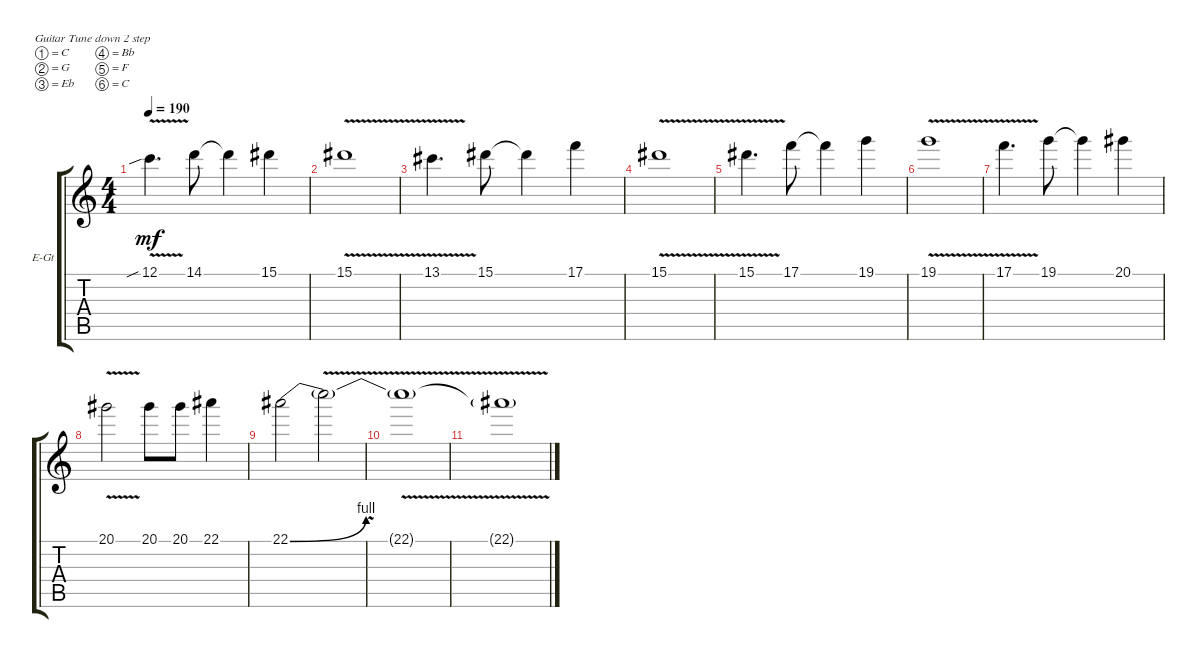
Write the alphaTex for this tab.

\bracketExtendMode groupsimilarinstruments
\firstSystemTrackNameOrientation horizontal
\otherSystemsTrackNameOrientation horizontal
\track ("Electric Guitar" "E-Gt") {instrument distortionguitar}
\staff {score tabs}
\tuning (C4 G3 Eb3 Bb2 F2 C2)
\ts (4 4)
\tempo 190
\clef g2
\scale
0.333333
\ks c
12.1{v sib}.4{d dy mf} 14.1.8 14.1{t}.4 15.1.4 |
\scale
0.333333 15.1{v}.1 |
\scale
0.333333 13.1{v}.4{d} 15.1.8 15.1{t}.4 17.1.4 |
\scale
0.333333 15.1{v}.1 |
\scale
0.333333 15.1{v}.4{d} 17.1.8 17.1{t}.4 19.1.4 |
\scale
0.333333 19.1{v}.1 |
\scale
0.333333 17.1{v}.4{d} 19.1.8 19.1{t}.4 20.1.4 |
20.1{v}.2 20.1.8 20.1.8 22.1.4 |
22.1{be (bend 0 0 15 4)}.2 22.1{v t}.2 |
22.1{v t}.1 |
22.1{v t}.1
